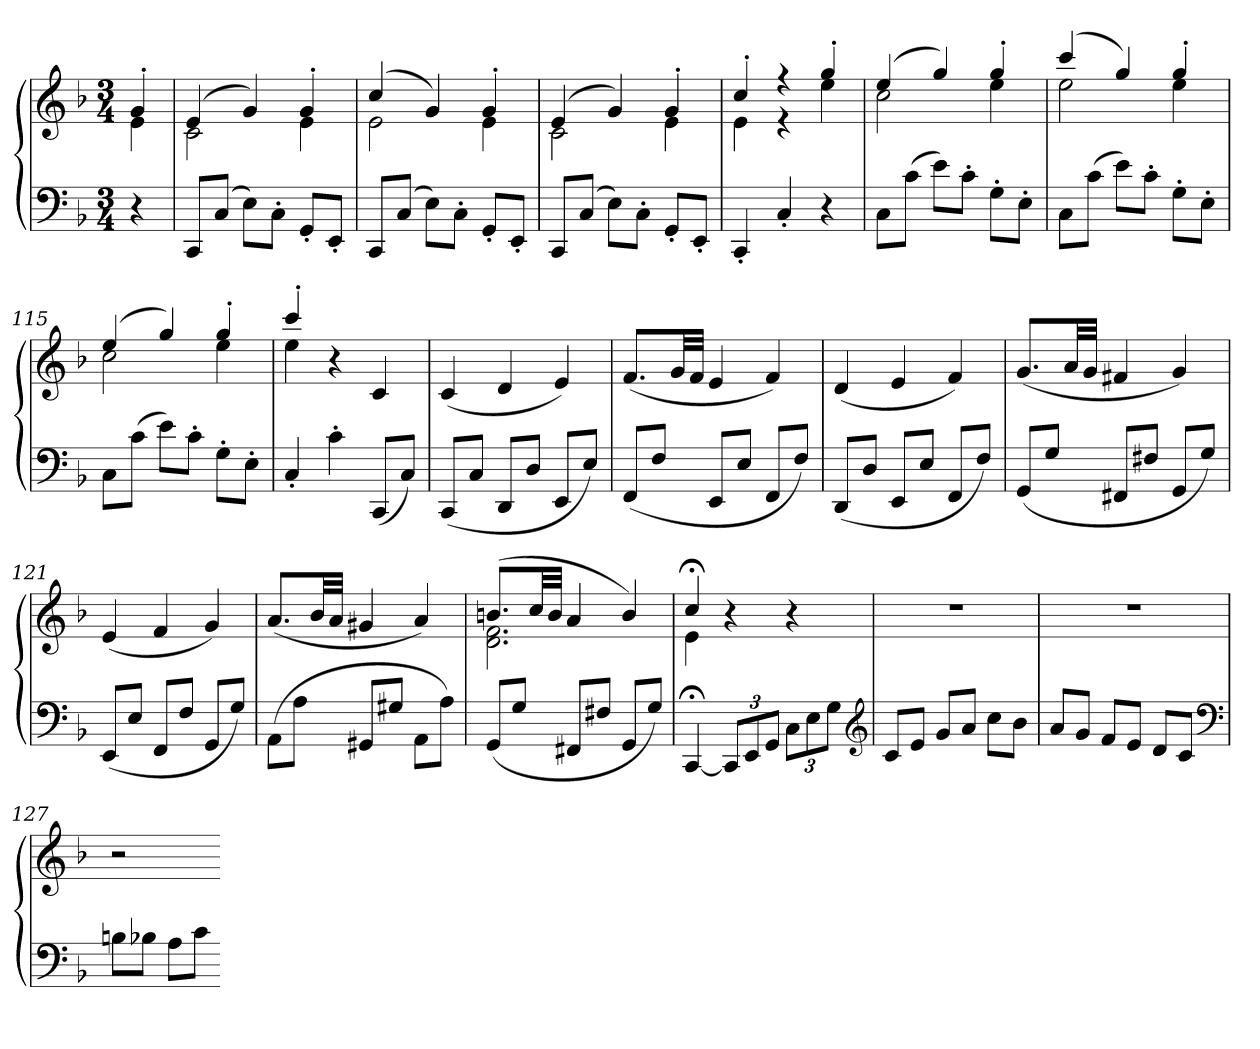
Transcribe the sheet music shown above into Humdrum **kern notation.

**kern	**kern
*part1	*part1
*staff2	*staff1
*clefF4	*clefG2
*k[b-]	*k[b-]
*F:	*F:
*M3/4	*M3/4
=	=
*	*^
4r	4g'	4e
=109	=109	=109
8CCL	(4e	2c
(8CJ	.	.
8EL)	4g)	.
8C'J	.	.
8GG'L	4g'	4e
8EE'J	.	.
=110	=110	=110
8CCL	(4cc	2e
(8CJ	.	.
8EL)	4g)	.
8C'J	.	.
8GG'L	4g'	4e
8EE'J	.	.
=111	=111	=111
8CCL	(4e	2c
(8CJ	.	.
8EL)	4g)	.
8C'J	.	.
8GG'L	4g'	4e
8EE'J	.	.
=112	=112	=112
4CC'	4cc'	4e
4C'	4r	4r
4r	4gg'	4ee
=113	=113	=113
8CL	(4ee	2cc
(8cJ	.	.
8eL)	4gg)	.
8c'J	.	.
8G'L	4gg'	4ee
8E'J	.	.
=114	=114	=114
8CL	(4ccc	2ee
(8cJ	.	.
8eL)	4gg)	.
8c'J	.	.
8G'L	4gg'	4ee
8E'J	.	.
=115	=115	=115
8CL	(4ee	2cc
(8cJ	.	.
8eL)	4gg)	.
8c'J	.	.
8G'L	4gg'	4ee
8E'J	.	.
=116	=116	=116
4C'	4ccc'	4ee
4c'	4r	2ryy
(8CCL	4c	.
8CJ)	.	.
*	*v	*v
=117	=117
(8CCL	(4c
8CJ	.
8DDL	4d
8DJ	.
8EEL	4e)
8EJ)	.
=118	=118
(8FFL	(8.fL
8FJ	.
.	32gLL
.	32fJJJ
8EEL	4e
8EJ	.
8FFL	4f)
8FJ)	.
=119	=119
(8DDL	(4d
8DJ	.
8EEL	4e
8EJ	.
8FFL	4f)
8FJ)	.
=120	=120
(8GGL	(8.gL
8GJ	.
.	32aLL
.	32gJJJ
8FF#XL	4f#X
8F#XJ	.
8GGL	4g)
8GJ)	.
=121	=121
(8EEL	(4e
8EJ	.
8FFL	4f
8FJ	.
8GGL	4g)
8GJ)	.
=122	=122
(8AAL	(8.aL
8AJ	.
.	32b-LL
.	32aJJJ
8GG#XL	4g#X
8G#XJ	.
8AAL	4a)
8AJ)	.
=123	=123
*	*^
(8GGL	(8.bnL	2.d 2.f
8GJ	.	.
.	32ccLL	.
.	32bJJJ	.
8FF#XL	4a	.
8F#XJ	.	.
8GGL	4b)	.
8GJ)	.	.
=124	=124	=124
[4CC;<	4cc;<	4e
12CCL]	4r	2ryy
12EE	.	.
12GGJ	.	.
12CL	4r	.
12E	.	.
12GJ	.	.
*	*v	*v
*clefG2	*
=125	=125
8cL	2.r
8eJ	.
8gL	.
8aJ	.
8ccL	.
8b-J	.
=126	=126
8aL	2.r
8gJ	.
8fL	.
8eJ	.
8dL	.
8cJ	.
*clefF4	*
=127	=127
8BnL	2r
8B-XJ	.
8AL	.
8cJ	.
=-	=-
*-	*-
